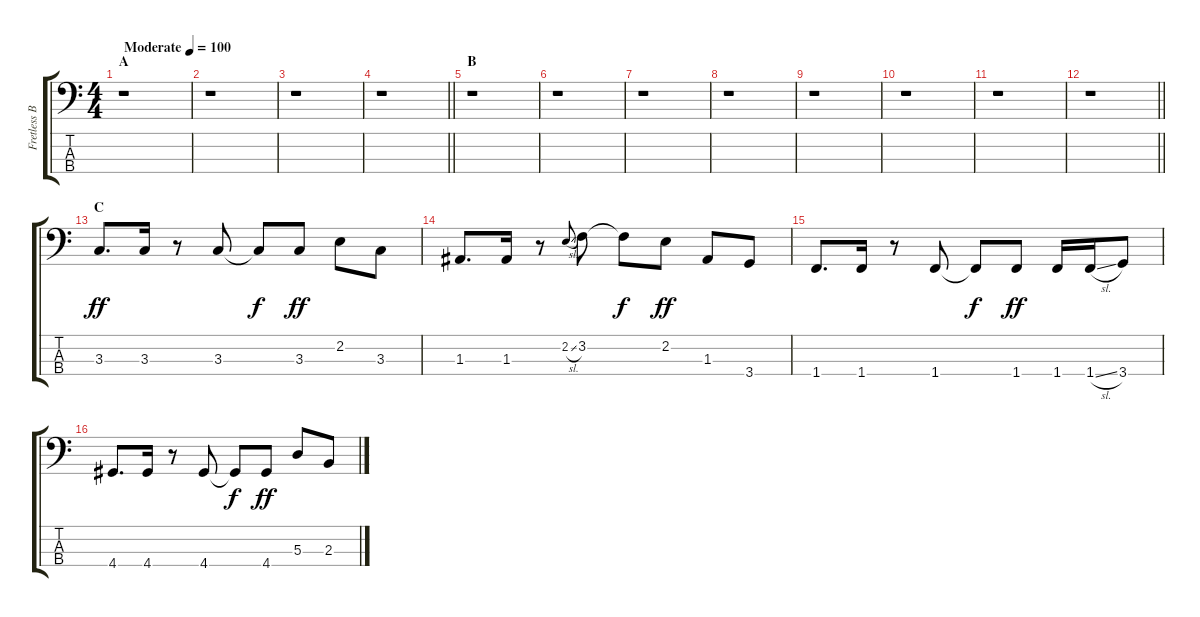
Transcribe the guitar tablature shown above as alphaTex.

\track ("Fretless Bass" "Fretless B") {instrument fretlessbass}
\staff {score tabs}
\tuning (G2 D2 A1 E1) {hide}
\ts (4 4)
\section ("" "A")
\tempo (100 "Moderate")
\clef f4
\ks c
r.1{dy ff instrument fretlessbass} |
r.1 |
r.1 |
\barLineRight lightlight
r.1 |
\section ("" "B")
r.1 |
r.1 |
r.1 |
r.1 |
r.1 |
r.1 |
r.1 |
\barLineRight lightlight
r.1 |
\section ("" "C")
3.3.8{d} 3.3.16 r.8 3.3.8 3.3{t}.8{dy f} 3.3.8{dy ff} 2.2.8 3.3.8 |
1.3.8{d} 1.3.16 r.8 2.2{sl}.8{gr onbeat} 3.2.8 3.2{t}.8{dy f} 2.2.8{dy ff} 1.3.8 3.4.8 |
1.4.8{d} 1.4.16 r.8 1.4.8 1.4{t}.8{dy f} 1.4.8{dy ff} 1.4.16 1.4{sl}.16 3.4.8 |
4.4.8{d} 4.4.16 r.8 4.4.8 4.4{t}.8{dy f} 4.4.8{dy ff} 5.3.8 2.3.8
